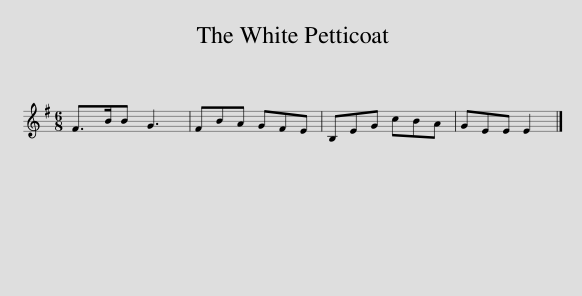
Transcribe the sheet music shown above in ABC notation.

X:1
L:1/8
M:6/8
I:linebreak $
K:Emin
V:1 treble
V:1
 F>BB G3 | FBA GFE | B,EG cBA | GEE E2 |] %4
